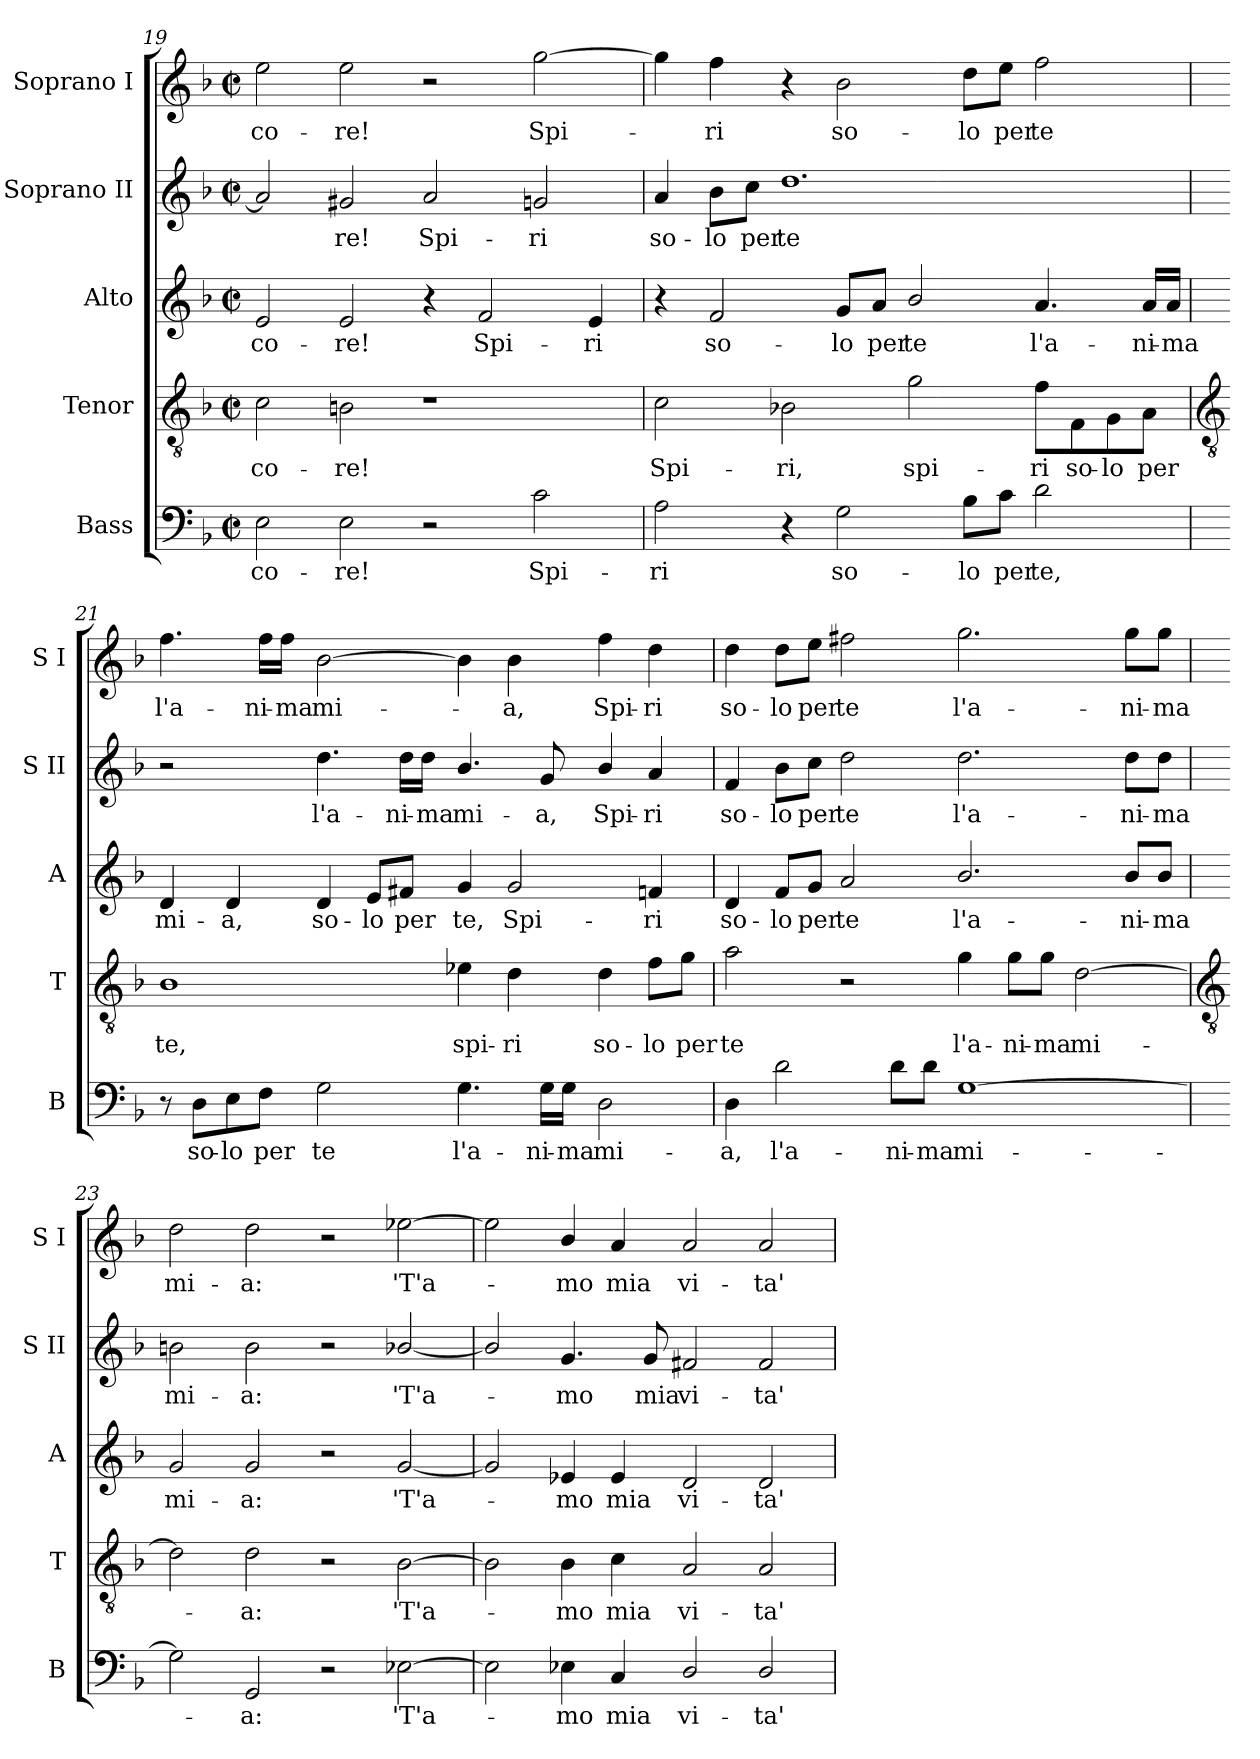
**kern	**text	**kern	**text	**kern	**text	**kern	**text	**kern	**text
*part5	*part5	*part4	*part4	*part3	*part3	*part2	*part2	*part1	*part1
*staff5	*staff5	*staff4	*staff4	*staff3	*staff3	*staff2	*staff2	*staff1	*staff1
*I"Bass	*	*I"Tenor	*	*I"Alto	*	*I"Soprano II	*	*I"Soprano I	*
*I'B	*	*I'T	*	*I'A	*	*I'S II	*	*I'S I	*
*clefF4	*	*clefGv2	*	*clefG2	*	*clefG2	*	*clefG2	*
*k[b-]	*	*k[b-]	*	*k[b-]	*	*k[b-]	*	*k[b-]	*
*F:	*	*F:	*	*F:	*	*F:	*	*F:	*
*M4/2	*	*M4/2	*	*M4/2	*	*M4/2	*	*M4/2	*
*met(c|)	*	*met(c|)	*	*met(c|)	*	*met(c|)	*	*met(c|)	*
=19	=19	=19	=19	=19	=19	=19	=19	=19	=19
!	!LO:LY:b	!	!LO:LY:b	!	!LO:LY:b	!	!	!	!LO:LY:b
2E	co-	2c	co-	2e	co-	2a]	.	2ee	co-
!	!LO:LY:b	!	!LO:LY:b	!	!LO:LY:b	!	!LO:LY:b	!	!LO:LY:b
2E	-re!	2Bn	-re!	2e	-re!	2g#X	re!	2ee	-re!
!	!	!	!	!	!	!	!LO:LY:b	!	!
2r	.	1r	.	4r	.	2a	Spi-	2r	.
!	!	!	!	!	!LO:LY:b	!	!	!	!
.	.	.	.	2f	Spi-	.	.	.	.
!	!LO:LY:b	!	!	!	!	!	!LO:LY:b	!	!LO:LY:b
2c	Spi-	.	.	.	.	2gn	-ri	[2gg	Spi-
!	!	!	!	!	!LO:LY:b	!	!	!	!
.	.	.	.	4e	-ri	.	.	.	.
=20	=20	=20	=20	=20	=20	=20	=20	=20	=20
!	!LO:LY:b	!	!LO:LY:b	!	!	!	!LO:LY:b	!	!
2A	-ri	2c	Spi-	4r	.	4a	so-	4gg]	.
!	!	!	!	!	!LO:LY:b	!	!LO:LY:b	!	!LO:LY:b
.	.	.	.	2f	so-	8b-\L	-lo	4ff	ri
!	!	!	!	!	!	!	!LO:LY:b	!	!
.	.	.	.	.	.	8cc\J	per	.	.
!	!	!	!LO:LY:b	!	!	!	!LO:LY:b	!	!
4r	.	2B-X	-ri,	.	.	1.dd	te	4r	.
!	!LO:LY:b	!	!	!	!LO:LY:b	!	!	!	!LO:LY:b
2G	so-	.	.	8g/L	-lo	.	.	2b-	so-
!	!	!	!	!	!LO:LY:b	!	!	!	!
.	.	.	.	8a/J	per	.	.	.	.
!	!	!	!LO:LY:b	!	!LO:LY:b	!	!	!	!
.	.	2g	spi-	2b-/	te	.	.	.	.
!	!LO:LY:b	!	!	!	!	!	!	!	!LO:LY:b
8B-\L	-lo	.	.	.	.	.	.	8dd\L	-lo
!	!LO:LY:b	!	!	!	!	!	!	!	!LO:LY:b
8c\J	per	.	.	.	.	.	.	8ee\J	per
!	!LO:LY:b	!	!LO:LY:b	!	!LO:LY:b	!	!	!	!LO:LY:b
2d	te,	8f\L	-ri	4.a	l'a-	.	.	2ff	te
!	!	!	!LO:LY:b	!	!	!	!	!	!
.	.	8F\	so-	.	.	.	.	.	.
!	!	!	!LO:LY:b	!	!	!	!	!	!
.	.	8G\	-lo	.	.	.	.	.	.
!	!	!	!LO:LY:b	!	!LO:LY:b	!	!	!	!
.	.	8A\J	per	16a/LL	-ni-	.	.	.	.
!	!	!	!	!	!LO:LY:b	!	!	!	!
.	.	.	.	16a/JJ	-ma	.	.	.	.
!!LO:LB:g=z
=21	=21	=21	=21	=21	=21	=21	=21	=21	=21
*	*	*clefGv2	*	*	*	*	*	*	*
!	!	!	!LO:LY:b	!	!LO:LY:b	!	!	!	!LO:LY:b
8r	.	1B-	te,	4d	mi-	2r	.	4.ff	l'a-
!	!LO:LY:b	!	!	!	!	!	!	!	!
8D\L	so-	.	.	.	.	.	.	.	.
!	!LO:LY:b	!	!	!	!LO:LY:b	!	!	!	!
8E\	-lo	.	.	4d	-a,	.	.	.	.
!	!LO:LY:b	!	!	!	!	!	!	!	!LO:LY:b
8F\J	per	.	.	.	.	.	.	16ff\LL	-ni-
!	!	!	!	!	!	!	!	!	!LO:LY:b
.	.	.	.	.	.	.	.	16ff\JJ	-ma
!	!LO:LY:b	!	!	!	!LO:LY:b	!	!LO:LY:b	!	!LO:LY:b
2G	te	.	.	4d	so-	4.dd	l'a-	[2b-	mi-
!	!	!	!	!	!LO:LY:b	!	!	!	!
.	.	.	.	8e/L	-lo	.	.	.	.
!	!	!	!	!	!LO:LY:b	!	!LO:LY:b	!	!
.	.	.	.	8f#X/J	per	16dd\LL	-ni-	.	.
!	!	!	!	!	!	!	!LO:LY:b	!	!
.	.	.	.	.	.	16dd\JJ	-ma	.	.
!	!LO:LY:b	!	!LO:LY:b	!	!LO:LY:b	!	!LO:LY:b	!	!
4.G	l'a-	4e-X	spi-	4g	te,	4.b-/	mi-	4b-]	.
!	!	!	!LO:LY:b	!	!LO:LY:b	!	!	!	!LO:LY:b
.	.	4d	-ri	2g	Spi-	.	.	4b-	a,
!	!LO:LY:b	!	!	!	!	!	!LO:LY:b	!	!
16G\LL	-ni-	.	.	.	.	8g	-a,	.	.
!	!LO:LY:b	!	!	!	!	!	!	!	!
16G\JJ	-ma	.	.	.	.	.	.	.	.
!	!LO:LY:b	!	!LO:LY:b	!	!	!	!LO:LY:b	!	!LO:LY:b
2D	mi-	4d	so-	.	.	4b-/	Spi-	4ff	Spi-
!	!	!	!LO:LY:b	!	!LO:LY:b	!	!LO:LY:b	!	!LO:LY:b
.	.	8f\L	-lo	4fn	-ri	4a	-ri	4dd	-ri
!	!	!	!LO:LY:b	!	!	!	!	!	!
.	.	8g\J	per	.	.	.	.	.	.
=22	=22	=22	=22	=22	=22	=22	=22	=22	=22
!	!LO:LY:b	!	!LO:LY:b	!	!LO:LY:b	!	!LO:LY:b	!	!LO:LY:b
4D	-a,	2a	te	4d	so-	4f	so-	4dd	so-
!	!LO:LY:b	!	!	!	!LO:LY:b	!	!LO:LY:b	!	!LO:LY:b
2d	l'a-	.	.	8f/L	-lo	8b-\L	-lo	8dd\L	-lo
!	!	!	!	!	!LO:LY:b	!	!LO:LY:b	!	!LO:LY:b
.	.	.	.	8g/J	per	8cc\J	per	8ee\J	per
!	!	!	!	!	!LO:LY:b	!	!LO:LY:b	!	!LO:LY:b
.	.	2r	.	2a	te	2dd	te	2ff#X	te
!	!LO:LY:b	!	!	!	!	!	!	!	!
8d\L	-ni-	.	.	.	.	.	.	.	.
!	!LO:LY:b	!	!	!	!	!	!	!	!
8d\J	-ma	.	.	.	.	.	.	.	.
!	!LO:LY:b	!	!LO:LY:b	!	!LO:LY:b	!	!LO:LY:b	!	!LO:LY:b
[1G	mi-	4g	l'a-	2.b-/	l'a-	2.dd	l'a-	2.gg	l'a-
!	!	!	!LO:LY:b	!	!	!	!	!	!
.	.	8g\L	-ni-	.	.	.	.	.	.
!	!	!	!LO:LY:b	!	!	!	!	!	!
.	.	8g\J	-ma	.	.	.	.	.	.
!	!	!	!LO:LY:b	!	!	!	!	!	!
.	.	[2d	mi-	.	.	.	.	.	.
!	!	!	!	!	!LO:LY:b	!	!LO:LY:b	!	!LO:LY:b
.	.	.	.	8b-/L	-ni-	8dd\L	-ni-	8gg\L	-ni-
!	!	!	!	!	!LO:LY:b	!	!LO:LY:b	!	!LO:LY:b
.	.	.	.	8b-/J	-ma	8dd\J	-ma	8gg\J	-ma
!!LO:LB:g=z
=23	=23	=23	=23	=23	=23	=23	=23	=23	=23
*	*	*clefGv2	*	*	*	*	*	*	*
!	!	!	!	!	!LO:LY:b	!	!LO:LY:b	!	!LO:LY:b
2G]	.	2d]	.	2g	mi-	2bn	mi-	2dd	mi-
!	!LO:LY:b	!	!LO:LY:b	!	!LO:LY:b	!	!LO:LY:b	!	!LO:LY:b
2GG	a:	2d	a:	2g	-a:	2b	-a:	2dd	-a:
2r	.	2r	.	2r	.	2r	.	2r	.
!	!LO:LY:b	!	!LO:LY:b	!	!LO:LY:b	!	!LO:LY:b	!	!LO:LY:b
[2E-X	'T'a-	[2B-	'T'a-	[2g	'T'a-	[2b-X/	'T'a-	[2ee-X	'T'a-
=24	=24	=24	=24	=24	=24	=24	=24	=24	=24
2E-]	.	2B-]	.	2g]	.	2b-/]	.	2ee-]	.
!	!LO:LY:b	!	!LO:LY:b	!	!LO:LY:b	!	!LO:LY:b	!	!LO:LY:b
4E-	mo	4B-	mo	4e-X	mo	4.g	mo	4b-/	mo
!	!LO:LY:b	!	!LO:LY:b	!	!LO:LY:b	!	!	!	!LO:LY:b
4C	mia	4c	mia	4e-	mia	.	.	4a	mia
!	!	!	!	!	!	!	!LO:LY:b	!	!
.	.	.	.	.	.	8g	mia	.	.
!	!LO:LY:b	!	!LO:LY:b	!	!LO:LY:b	!	!LO:LY:b	!	!LO:LY:b
2D/	vi-	2A	vi-	2d	vi-	2f#X	vi-	2a	vi-
!	!LO:LY:b	!	!LO:LY:b	!	!LO:LY:b	!	!LO:LY:b	!	!LO:LY:b
2D/	-ta'	2A	-ta'	2d	-ta'	2f#	-ta'	2a	-ta'
=	=	=	=	=	=	=	=	=	=
*-	*-	*-	*-	*-	*-	*-	*-	*-	*-
